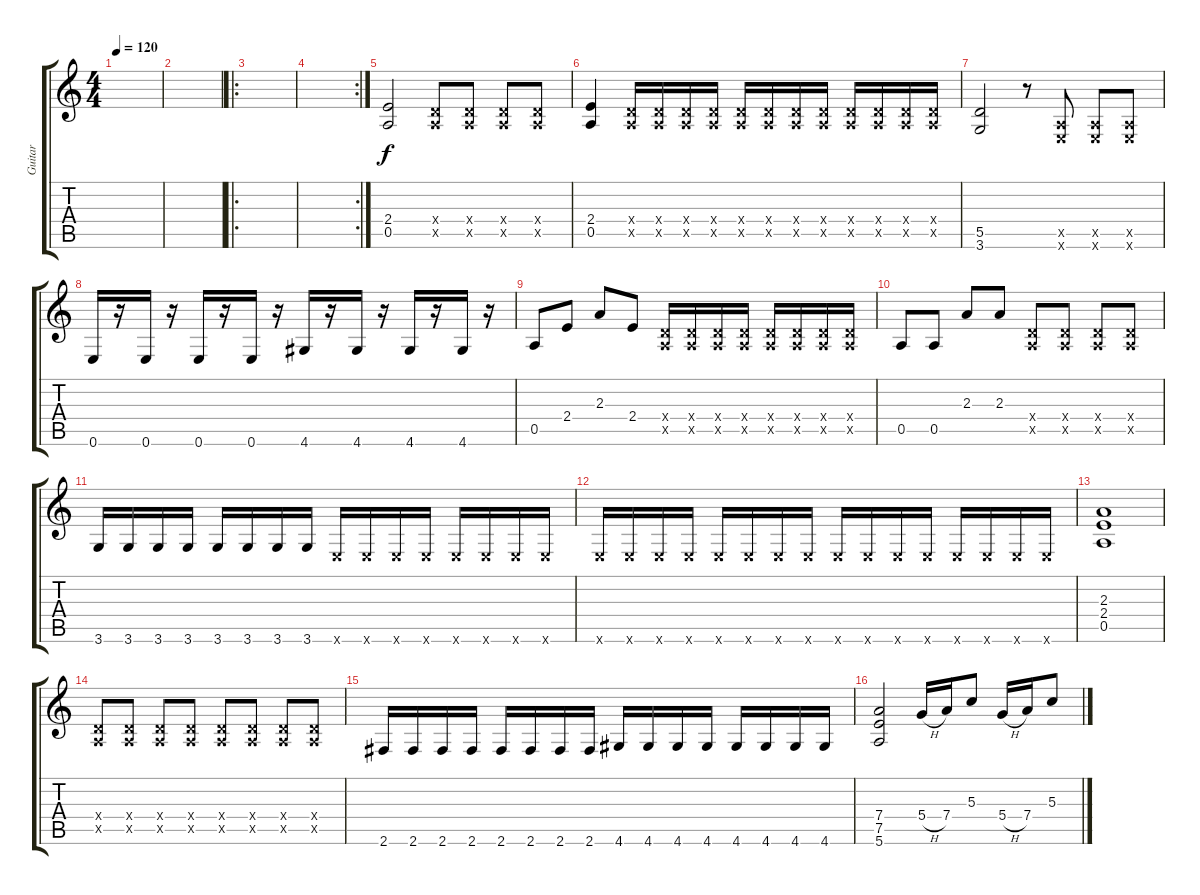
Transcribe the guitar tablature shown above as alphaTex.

\track ("Guitar" "Guitar") {instrument distortionguitar}
\staff {score tabs}
\tuning (E4 B3 G3 D3 A2 E2) {hide}
\ts (4 4)
\tempo 120
\clef g2
\ks c
|
|
\ro
|
\rc 2
|
(2.4 0.5).2 (0.4{x} 0.5{x}).8 (0.4{x} 0.5{x}).8 (0.4{x} 0.5{x}).8 (0.4{x} 0.5{x}).8 |
(2.4 0.5).4 (0.4{x} 0.5{x}).16 (0.4{x} 0.5{x}).16 (0.4{x} 0.5{x}).16 (0.4{x} 0.5{x}).16 (0.4{x} 0.5{x}).16 (0.4{x} 0.5{x}).16 (0.4{x} 0.5{x}).16 (0.4{x} 0.5{x}).16 (0.4{x} 0.5{x}).16 (0.4{x} 0.5{x}).16 (0.4{x} 0.5{x}).16 (0.4{x} 0.5{x}).16 |
(5.5 3.6).2 r.8 (0.5{x} 0.6{x}).8 (0.5{x} 0.6{x}).8 (0.5{x} 0.6{x}).8 |
0.6.16 r.16 0.6.16 r.16 0.6.16 r.16 0.6.16 r.16 4.6.16 r.16 4.6.16 r.16 4.6.16 r.16 4.6.16 r.16 |
0.5.8 2.4.8 2.3.8 2.4.8 (0.4{x} 0.5{x}).16 (0.4{x} 0.5{x}).16 (0.4{x} 0.5{x}).16 (0.4{x} 0.5{x}).16 (0.4{x} 0.5{x}).16 (0.4{x} 0.5{x}).16 (0.4{x} 0.5{x}).16 (0.4{x} 0.5{x}).16 |
0.5.8 0.5.8 2.3.8 2.3.8 (0.4{x} 0.5{x}).8 (0.4{x} 0.5{x}).8 (0.4{x} 0.5{x}).8 (0.4{x} 0.5{x}).8 |
3.6.16 3.6.16 3.6.16 3.6.16 3.6.16 3.6.16 3.6.16 3.6.16 0.6{x}.16 0.6{x}.16 0.6{x}.16 0.6{x}.16 0.6{x}.16 0.6{x}.16 0.6{x}.16 0.6{x}.16 |
0.6{x}.16 0.6{x}.16 0.6{x}.16 0.6{x}.16 0.6{x}.16 0.6{x}.16 0.6{x}.16 0.6{x}.16 0.6{x}.16 0.6{x}.16 0.6{x}.16 0.6{x}.16 0.6{x}.16 0.6{x}.16 0.6{x}.16 0.6{x}.16 |
(2.3 2.4 0.5).1 |
(0.4{x} 0.5{x}).8 (0.4{x} 0.5{x}).8 (0.4{x} 0.5{x}).8 (0.4{x} 0.5{x}).8 (0.4{x} 0.5{x}).8 (0.4{x} 0.5{x}).8 (0.4{x} 0.5{x}).8 (0.4{x} 0.5{x}).8 |
2.6.16 2.6.16 2.6.16 2.6.16 2.6.16 2.6.16 2.6.16 2.6.16 4.6.16 4.6.16 4.6.16 4.6.16 4.6.16 4.6.16 4.6.16 4.6.16 |
(7.4 7.5 5.6).2 5.4{h}.16 7.4.16 5.3.8 5.4{h}.16 7.4.16 5.3.8
